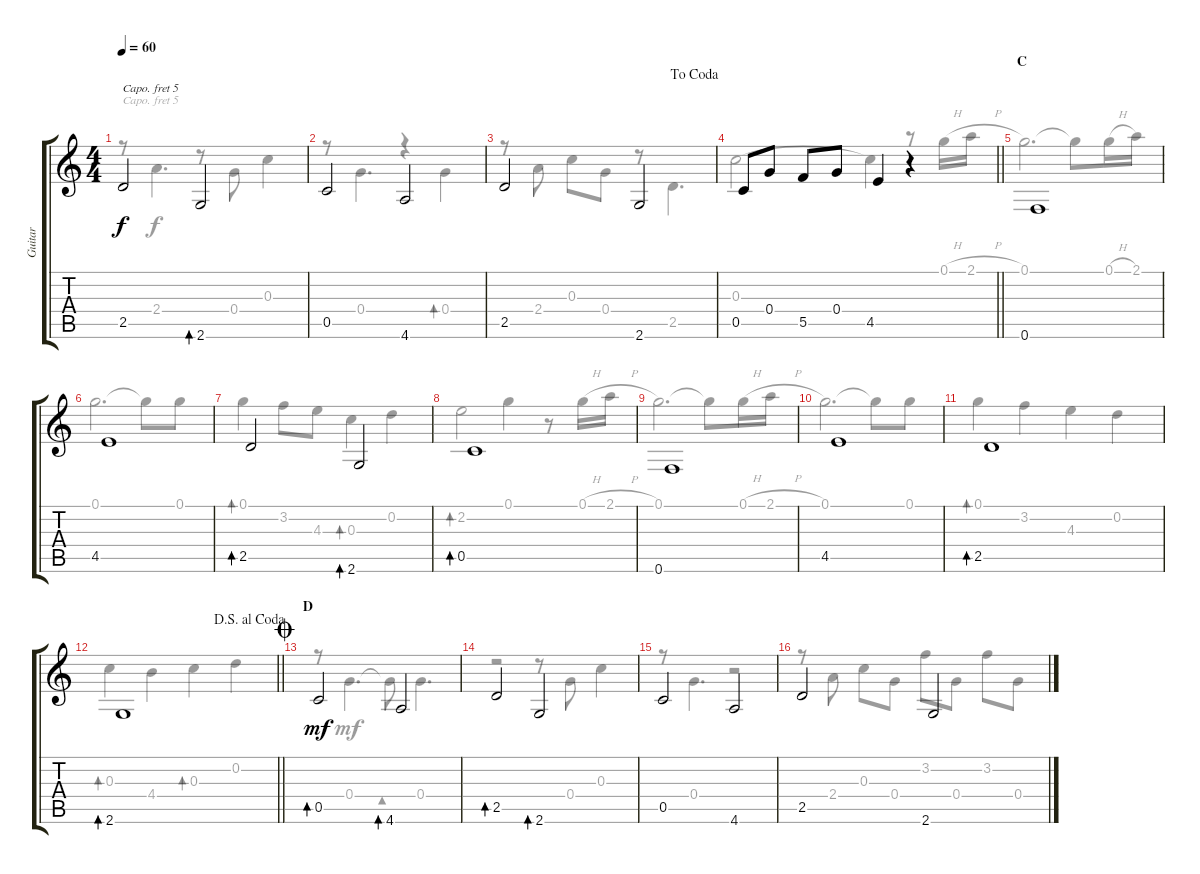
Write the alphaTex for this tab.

\track ("Guitar" "Guitar") {instrument acousticguitarsteel}
\staff {score tabs}
\capo 5
\tuning (D4 A3 G3 D3 G2 C2) {hide}
\voice
\ts (4 4)
\tempo 60
\clef g2
\ks c
2.5.2{dy f} 2.6.2{bd 30} |
0.5.2 4.6.2 |
\jump dacoda
2.5.2 2.6.2 |
\barLineRight lightlight
0.5.8 0.4.8 5.5.8 0.4.8 4.5.4 r.4 |
\section ("" "C")
0.6.1 |
4.5.1 |
2.5.2{bd 30} 2.6.2{bd 30} |
0.5.1{bd 30} |
0.6.1 |
4.5.1 |
2.5.1{bd 30} |
\jump dalsegnoalcoda
\barLineRight lightlight
2.6.1{bd 30} |
\section ("" "D")
\jump coda
0.5.2{bd 30 dy mf} 4.6.2{bd 30} |
2.5.2{bd 30} 2.6.2{bd 30} |
0.5.2 4.6.2 |
2.5.2 2.6.2
\voice
\clef g2
\ottava regular
\simile none
\ks c
r.8{dy f} 2.4.4{d} r.8 0.4.8 0.3.4 |
r.8 0.4.4{d} r.4 0.4.4{bd 30} |
r.8 2.4.8 0.3.8 0.4.8 r.8 2.5.4{d} |
\barLineRight lightlight
0.3.2 0.3{t}.4 r.8 0.1{h}.16 2.1{h}.16 |
0.1.2{d} 0.1{t}.8 0.1{h}.16 2.1.16 |
0.1.2{d} 0.1{t}.8 0.1.8 |
0.1.4{bd 30} 3.2.8 4.3.8 0.3.4{bd 30} 0.2.4 |
2.2.2{bd 30} 0.1.4 r.8 0.1{h}.16 2.1{h}.16 |
0.1.2{d} 0.1{t}.8 0.1{h}.16 2.1{h}.16 |
0.1.2{d} 0.1{t}.8 0.1.8 |
0.1.4{bd 30} 3.2.4 4.3.4 0.2.4 |
\barLineRight lightlight
0.3.4{bd 30} 4.4.4 0.3.4{bd 30} 0.2.4 |
r.8 0.4.4{d dy mf} 0.4{t}.8{bd 30} 0.4.4{d} |
r.2 r.8 0.4.8 0.3.4 |
r.8 0.4.4{d} r.2 |
r.8 2.4.8 0.3.8 0.4.8 3.2.8 0.4.8 3.2.8 0.4.8
